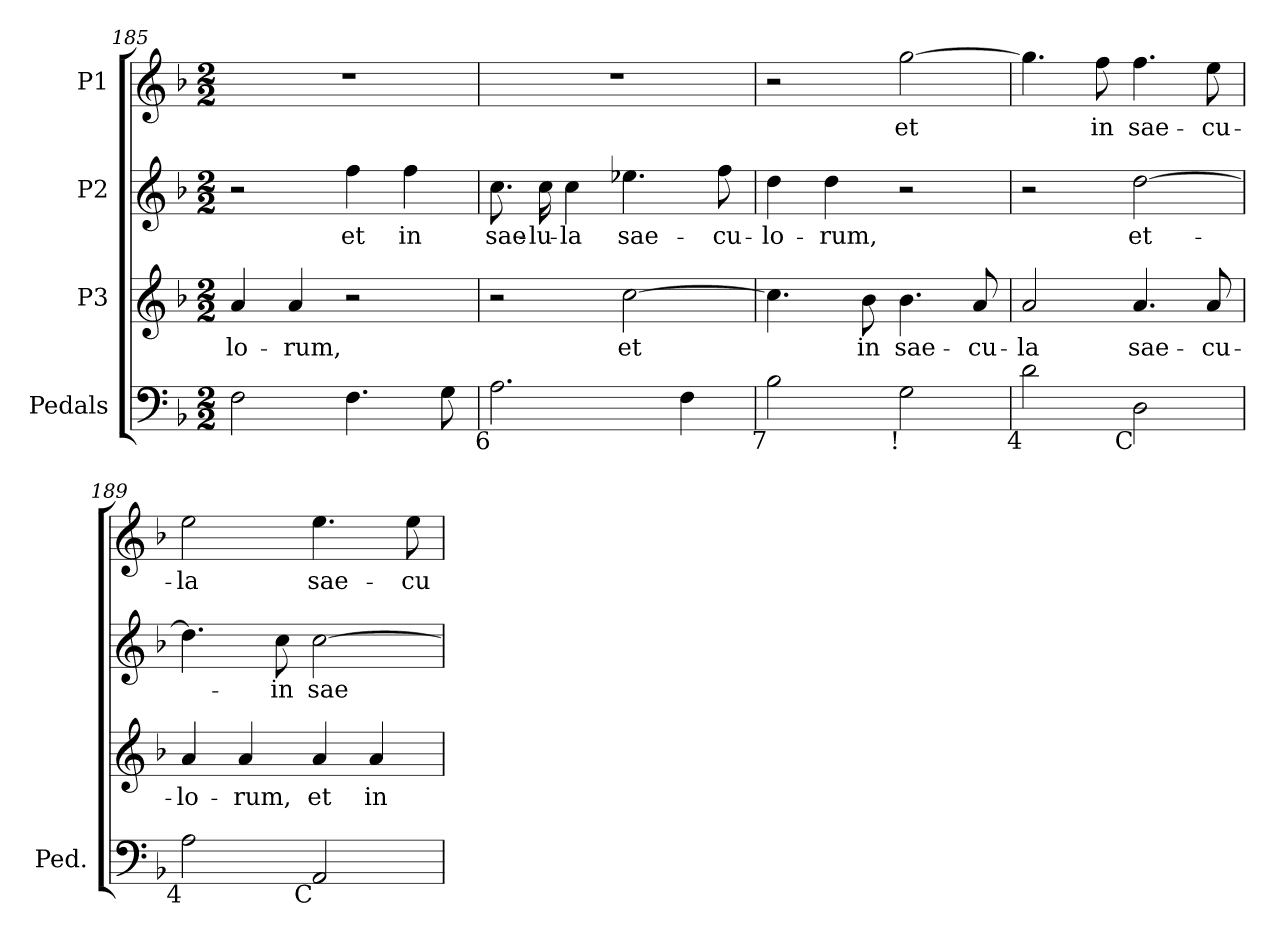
**kern	**kern	**text	**kern	**text	**kern	**text
*part4	*part3	*part3	*part2	*part2	*part1	*part1
*staff4	*staff3	*staff3	*staff2	*staff2	*staff1	*staff1
*I"Pedals	*I"P3	*	*I"P2	*	*I"P1	*
*I'Ped.	*	*	*	*	*	*
*clefF4	*clefG2	*	*clefG2	*	*clefG2	*
*k[b-]	*k[b-]	*	*k[b-]	*	*k[b-]	*
*F:	*F:	*	*F:	*	*F:	*
*M2/2	*M2/2	*	*M2/2	*	*M2/2	*
=185	=185	=185	=185	=185	=185	=185
!	!	!LO:LY:b:color=#000000	!	!	!	!
2Fi\	4ai/	-lo-	2r	.	1r	.
!	!	!LO:LY:b:color=#000000	!	!	!	!
.	4ai/	-rum,	.	.	.	.
!	!	!	!	!LO:LY:b:color=#000000	!	!
4.Fi\	2r	.	4ffi\	et	.	.
!	!	!	!	!LO:LY:b:color=#000000	!	!
.	.	.	4ffi\	in	.	.
8Gi\	.	.	.	.	.	.
=186	=186	=186	=186	=186	=186	=186
!LO:TX:b:rj:t=6	!	!	!	!	!	!
!	!	!	!	!LO:LY:b:color=#000000	!	!
2.Ai\	2r	.	8.cci\	sae-	1r	.
!	!	!	!	!LO:LY:b:color=#000000	!	!
.	.	.	16cci\	-lu-	.	.
!	!	!	!	!LO:LY:b:color=#000000	!	!
.	.	.	4cci\	-la	.	.
!	!	!LO:LY:b:color=#000000	!	!	!	!
!	!	!	!	!LO:LY:b:color=#000000	!	!
.	[2cci\	et	4.ee-Xi\	sae-	.	.
4Fi\	.	.	.	.	.	.
!	!	!	!	!LO:LY:b:color=#000000	!	!
.	.	.	8ffi\	-cu-	.	.
=187	=187	=187	=187	=187	=187	=187
!LO:TX:b:rj:t=7	!	!	!	!	!	!
!	!	!	!	!LO:LY:b:color=#000000	!	!
2B-i\	4.cci\]	.	4ddi\	-lo-	2r	.
!	!	!	!	!LO:LY:b:color=#000000	!	!
.	.	.	4ddi\	-rum,	.	.
!	!	!LO:LY:b:color=#000000	!	!	!	!
.	8b-i\	in	.	.	.	.
!	!	!LO:LY:b:color=#000000	!	!	!	!
!LO:TX:b:rj:t=!	!	!	!	!	!	!
!	!	!	!	!	!	!LO:LY:b:color=#000000
2Gi\	4.b-i\	sae-	2r	.	[2ggi\	et
!	!	!LO:LY:b:color=#000000	!	!	!	!
.	8ai/	-cu-	.	.	.	.
!!LO:LB:g=z
=188	=188	=188	=188	=188	=188	=188
!LO:TX:b:rj:t=4	!	!	!	!	!	!
!	!	!LO:LY:b:color=#000000	!	!	!	!
2di\	2ai/	-la	2r	.	4.ggi\]	.
!	!	!	!	!	!	!LO:LY:b:color=#000000
.	.	.	.	.	8ffi\	in
!	!	!LO:LY:b:color=#000000	!	!	!	!
!	!	!	!	!LO:LY:b:color=#000000	!	!
!LO:TX:b:rj:t=C	!	!	!	!	!	!
!	!	!	!	!	!	!LO:LY:b:color=#000000
2Di\	4.ai/	sae-	[2ddi\	et-	4.ffi\	sae-
!	!	!LO:LY:b:color=#000000	!	!	!	!
!	!	!	!	!	!	!LO:LY:b:color=#000000
.	8ai/	-cu-	.	.	8eei\	-cu-
=189	=189	=189	=189	=189	=189	=189
!	!	!LO:LY:b:color=#000000	!	!	!	!
!LO:TX:b:rj:t=4	!	!	!	!	!	!
!	!	!	!	!	!	!LO:LY:b:color=#000000
2Ai\	4ai/	-lo-	4.ddi\]	.	2eei\	-la
!	!	!LO:LY:b:color=#000000	!	!	!	!
.	4ai/	-rum,	.	.	.	.
!	!	!	!	!LO:LY:b:color=#000000	!	!
.	.	.	8cci\	-in	.	.
!	!	!LO:LY:b:color=#000000	!	!	!	!
!	!	!	!	!LO:LY:b:color=#000000	!	!
!LO:TX:b:rj:t=C	!	!	!	!	!	!
!	!	!	!	!	!	!LO:LY:b:color=#000000
2AAi/	4ai/	et	[2cci\	sae-	4.eei\	sae-
!	!	!LO:LY:b:color=#000000	!	!	!	!
.	4ai/	in	.	.	.	.
!	!	!	!	!	!	!LO:LY:b:color=#000000
.	.	.	.	.	8eei\	-cu-
=	=	=	=	=	=	=
*-	*-	*-	*-	*-	*-	*-
